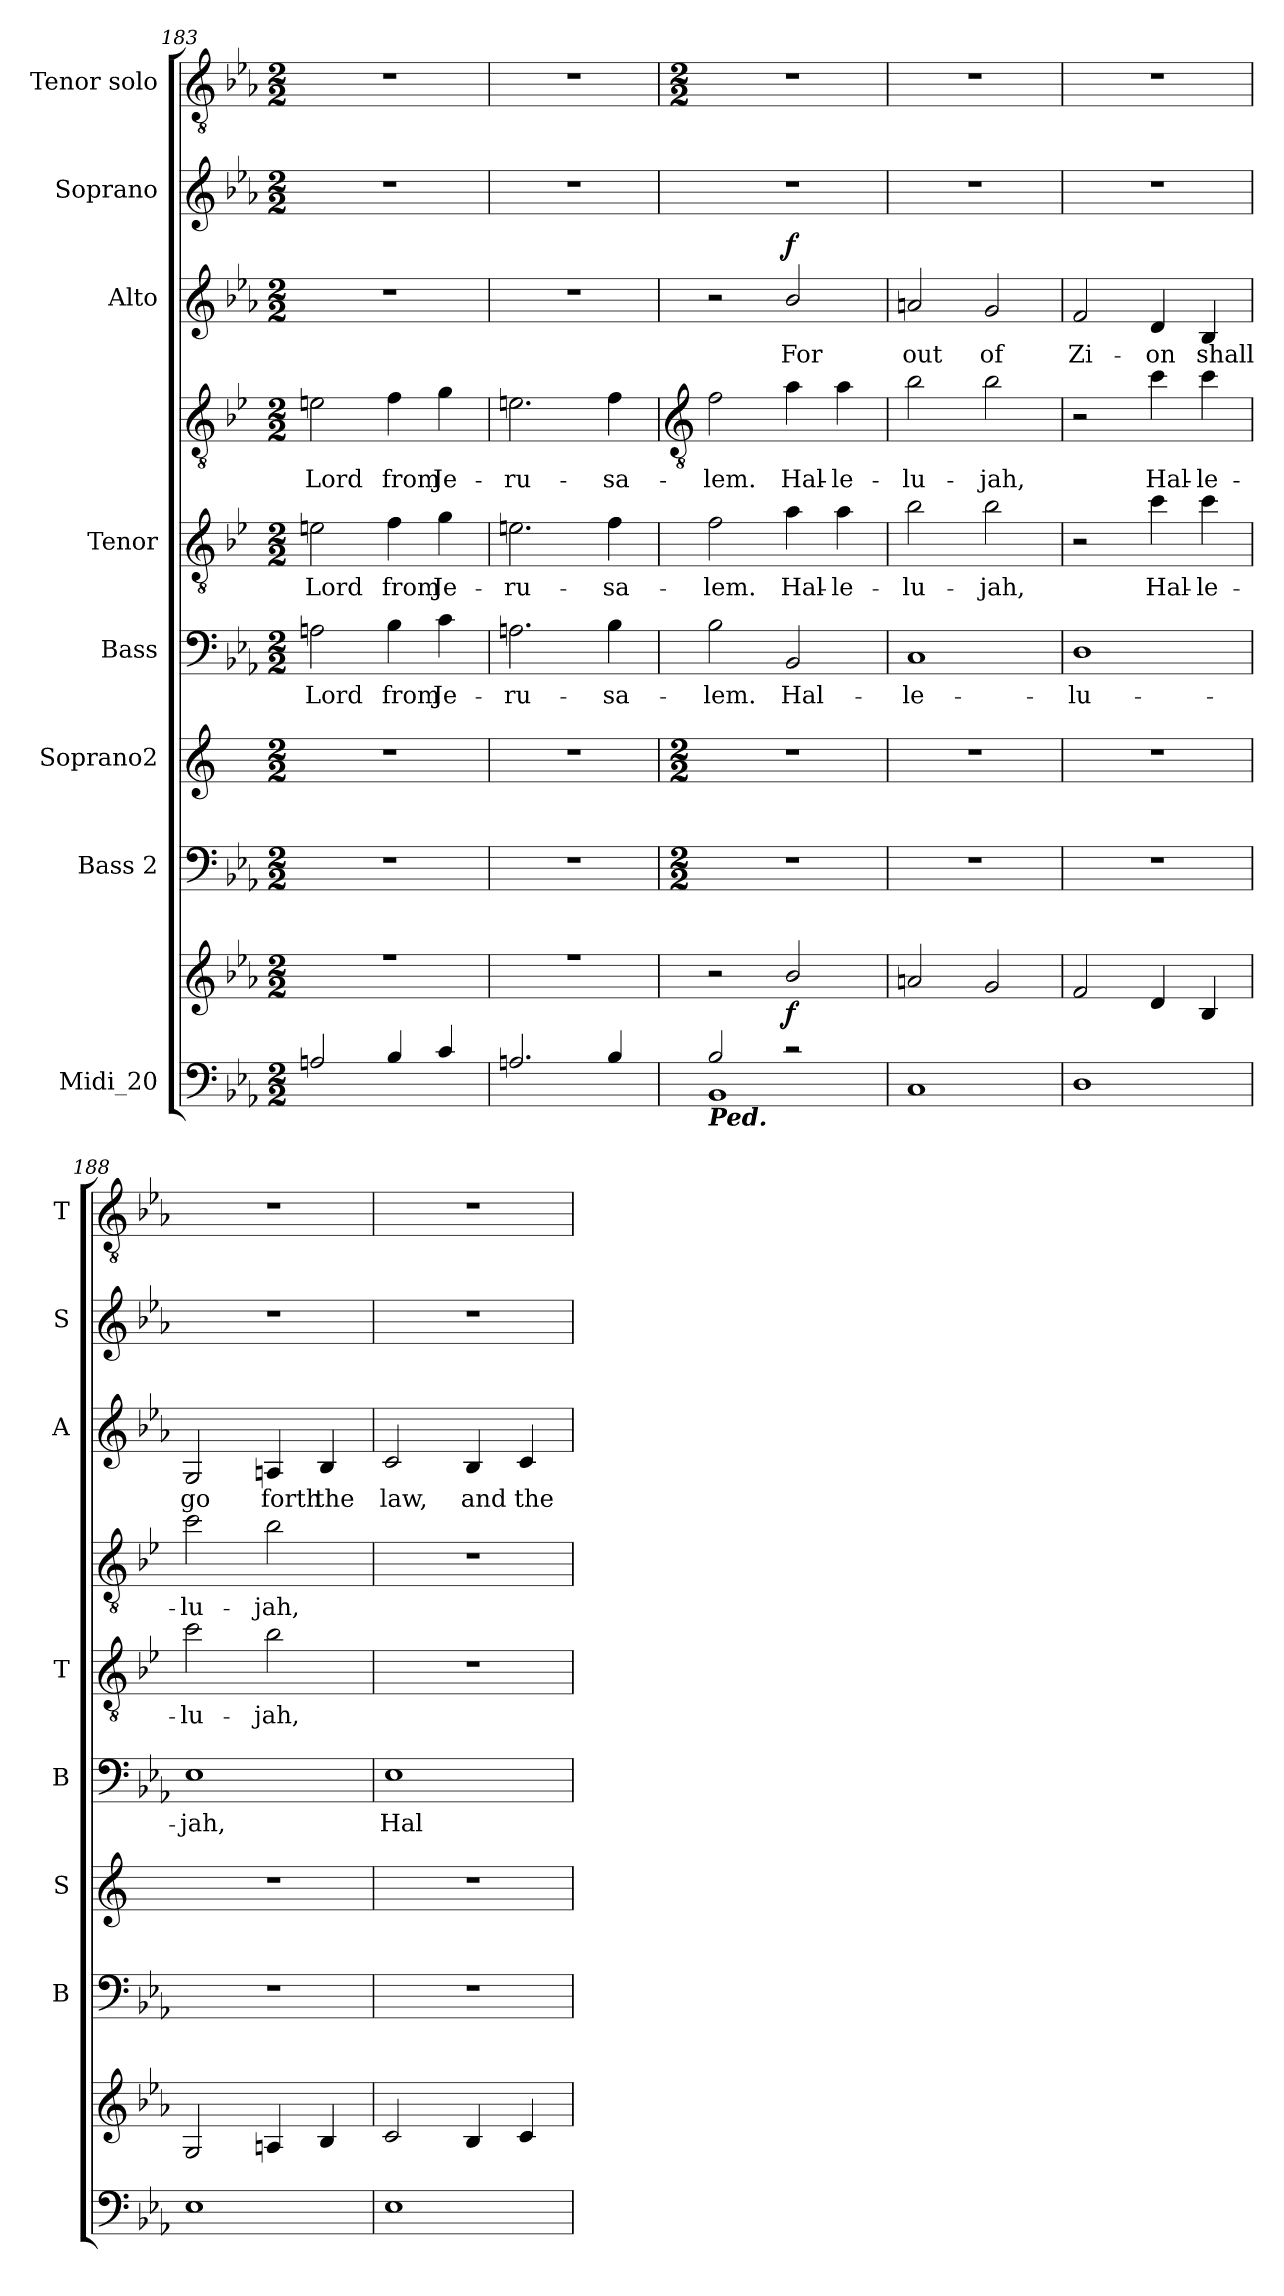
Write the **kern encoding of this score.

**kern	**kern	**dynam	**kern	**kern	**kern	**text	**kern	**text	**kern	**text	**kern	**text	**dynam	**kern	**kern
*part8	*part8	*part8	*part7	*part6	*part5	*part5	*part4	*part4	*part4	*part4	*part3	*part3	*part3	*part2	*part1
*staff10	*staff9	*staff9/10	*staff8	*staff7	*staff6	*staff6	*staff5	*staff5	*staff4	*staff4	*staff3	*staff3	*staff3	*staff2	*staff1
*I"Midi_20	*	*	*I"Bass 2	*I"Soprano2	*I"Bass	*	*I"Tenor	*	*	*	*I"Alto	*	*	*I"Soprano	*I"Tenor solo
*	*	*	*I'B	*I'S	*I'B	*	*I'T	*	*	*	*I'A	*	*	*I'S	*I'T
*clefF4	*clefG2	*	*clefF4	*clefG2	*clefF4	*	*clefGv2	*	*clefGv2	*	*clefG2	*	*	*clefG2	*clefGv2
*	*	*	*	*	*	*	*ITrd4c7	*	*ITrd4c7	*	*	*	*	*	*
*k[b-e-a-]	*k[b-e-a-]	*	*k[b-e-a-]	*k[]	*k[b-e-a-]	*	*k[b-e-a-]	*	*k[b-e-a-]	*	*k[b-e-a-]	*	*	*k[b-e-a-]	*k[b-e-a-]
*E-:	*E-:	*	*E-:	*C:	*E-:	*	*E-:	*	*E-:	*	*E-:	*	*	*E-:	*E-:
*M2/2	*M2/2	*	*M2/2	*M2/2	*M2/2	*	*M2/2	*	*M2/2	*	*M2/2	*	*	*M2/2	*M2/2
=183	=183	=183	=183	=183	=183	=183	=183	=183	=183	=183	=183	=183	=183	=183	=183
*^	*^	*	*	*	*	*	*	*	*	*	*	*	*	*	*
!	!	!	!	!	!	!	!	!LO:LY:b	!	!LO:LY:b	!	!LO:LY:b	!	!	!	!	!
2An/	1ryy	1r	1ryy	.	1r	1r	2An	Lord	2An	Lord	2An	Lord	1r	.	.	1r	1r
!	!	!	!	!	!	!	!	!LO:LY:b	!	!LO:LY:b	!	!LO:LY:b	!	!	!	!	!
4B-/	.	.	.	.	.	.	4B-	from	4B-	from	4B-	from	.	.	.	.	.
!	!	!	!	!	!	!	!	!LO:LY:b	!	!LO:LY:b	!	!LO:LY:b	!	!	!	!	!
4c/	.	.	.	.	.	.	4c	Je-	4c	Je-	4c	Je-	.	.	.	.	.
=184	=184	=184	=184	=184	=184	=184	=184	=184	=184	=184	=184	=184	=184	=184	=184	=184	=184
!	!	!	!	!	!	!	!	!LO:LY:b	!	!LO:LY:b	!	!LO:LY:b	!	!	!	!	!
2.An/	1ryy	1r	1ryy	.	1r	1r	2.An	-ru-	2.An	-ru-	2.An	-ru-	1r	.	.	1r	1r
!	!	!	!	!	!	!	!	!LO:LY:b	!	!LO:LY:b	!	!LO:LY:b	!	!	!	!	!
4B-/	.	.	.	.	.	.	4B-	-sa-	4B-	-sa-	4B-	-sa-	.	.	.	.	.
*	*	*v	*v	*	*	*	*	*	*	*	*	*	*	*	*	*	*
!!LO:LB:g=z
=185	=185	=185	=185	=185	=185	=185	=185	=185	=185	=185	=185	=185	=185	=185	=185	=185
*	*	*	*	*	*	*	*	*	*	*clefGv2	*	*	*	*	*	*
*	*	*	*	*M2/2	*M2/2	*	*	*	*	*	*	*	*	*	*	*M2/2
!LO:TX:b:Bi:t=Ped.	!	!	!	!	!	!	!	!	!	!	!	!	!	!	!	!
!	!	!	!	!	!	!	!LO:LY:b	!	!LO:LY:b	!	!LO:LY:b	!	!	!	!	!
2B-/	1BB-\	2r	.	1r	1r	2B-	-lem.	2B-	-lem.	2B-	-lem.	2r	.	.	1r	1r
!	!	!	!LO:DY:b	!	!	!	!LO:LY:b	!	!LO:LY:b	!	!LO:LY:b	!	!LO:LY:b	!LO:DY:b	!	!
2r	.	2b-/	f	.	.	2BB-	Hal-	4d	Hal-	4d	Hal-	2b-/	For	f	.	.
!	!	!	!	!	!	!	!	!	!LO:LY:b	!	!LO:LY:b	!	!	!	!	!
.	.	.	.	.	.	.	.	4d	-le-	4d	-le-	.	.	.	.	.
=186	=186	=186	=186	=186	=186	=186	=186	=186	=186	=186	=186	=186	=186	=186	=186	=186
!	!	!	!	!	!	!	!LO:LY:b	!	!LO:LY:b	!	!LO:LY:b	!	!LO:LY:b	!	!	!
1ryy	1C\	2an	.	1r	1r	1C	-le-	2e-	-lu-	2e-	-lu-	2an	out	.	1r	1r
!	!	!	!	!	!	!	!	!	!LO:LY:b	!	!LO:LY:b	!	!LO:LY:b	!	!	!
.	.	2g	.	.	.	.	.	2e-	-jah,	2e-	-jah,	2g	of	.	.	.
=187	=187	=187	=187	=187	=187	=187	=187	=187	=187	=187	=187	=187	=187	=187	=187	=187
!	!	!	!	!	!	!	!LO:LY:b	!	!	!	!	!	!LO:LY:b	!	!	!
1ryy	1D\	2f/	.	1r	1r	1D	-lu-	2r	.	2r	.	2f/	Zi-	.	1r	1r
!	!	!	!	!	!	!	!	!	!LO:LY:b	!	!LO:LY:b	!	!LO:LY:b	!	!	!
.	.	4d	.	.	.	.	.	4f	Hal-	4f	Hal-	4d	-on	.	.	.
!	!	!	!	!	!	!	!	!	!LO:LY:b	!	!LO:LY:b	!	!LO:LY:b	!	!	!
.	.	4B-	.	.	.	.	.	4f	-le-	4f	-le-	4B-	shall	.	.	.
=188	=188	=188	=188	=188	=188	=188	=188	=188	=188	=188	=188	=188	=188	=188	=188	=188
!	!	!	!	!	!	!	!LO:LY:b	!	!LO:LY:b	!	!LO:LY:b	!	!LO:LY:b	!	!	!
1ryy	1E-\	2G	.	1r	1r	1E-	-jah,	2f	-lu-	2f	-lu-	2G	go	.	1r	1r
!	!	!	!	!	!	!	!	!	!LO:LY:b	!	!LO:LY:b	!	!LO:LY:b	!	!	!
.	.	4An	.	.	.	.	.	2e-	-jah,	2e-	-jah,	4An	forth	.	.	.
!	!	!	!	!	!	!	!	!	!	!	!	!	!LO:LY:b	!	!	!
.	.	4B-	.	.	.	.	.	.	.	.	.	4B-	the	.	.	.
=189	=189	=189	=189	=189	=189	=189	=189	=189	=189	=189	=189	=189	=189	=189	=189	=189
!	!	!	!	!	!	!	!LO:LY:b	!	!	!	!	!	!LO:LY:b	!	!	!
1E-/	1ryy	2c	.	1r	1r	1E-	Hal-	1r	.	1r	.	2c	law,	.	1r	1r
!	!	!	!	!	!	!	!	!	!	!	!	!	!LO:LY:b	!	!	!
.	.	4B-	.	.	.	.	.	.	.	.	.	4B-	and	.	.	.
!	!	!	!	!	!	!	!	!	!	!	!	!	!LO:LY:b	!	!	!
.	.	4c	.	.	.	.	.	.	.	.	.	4c	the	.	.	.
*v	*v	*	*	*	*	*	*	*	*	*	*	*	*	*	*	*
=	=	=	=	=	=	=	=	=	=	=	=	=	=	=	=
*-	*-	*-	*-	*-	*-	*-	*-	*-	*-	*-	*-	*-	*-	*-	*-
